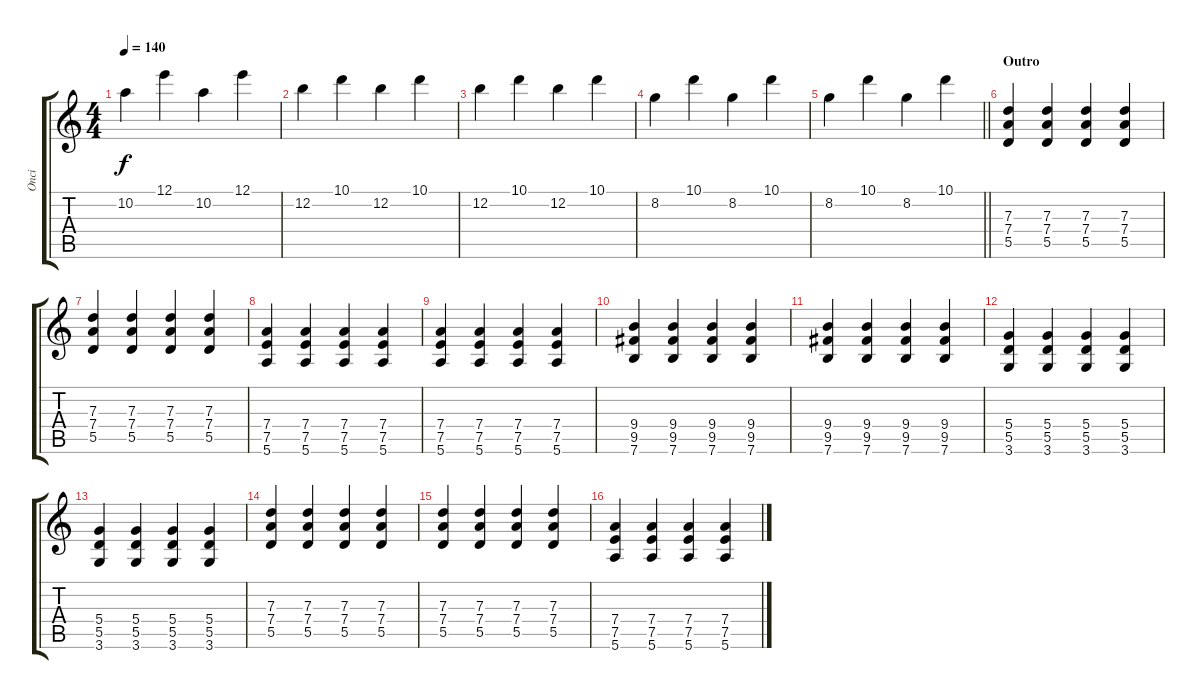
\track ("Onci" "Onci") {instrument distortionguitar}
\staff {score tabs}
\tuning (E4 B3 G3 D3 A2 E2) {hide}
\ts (4 4)
\tempo 140
\clef g2
\ks c
10.2.4{dy f} 12.1.4 10.2.4 12.1.4 |
12.2.4 10.1.4 12.2.4 10.1.4 |
12.2.4 10.1.4 12.2.4 10.1.4 |
8.2.4 10.1.4 8.2.4 10.1.4 |
\barLineRight lightlight
8.2.4 10.1.4 8.2.4 10.1.4 |
\section ("" "Outro")
(7.3 7.4 5.5).4 (7.3 7.4 5.5).4 (7.3 7.4 5.5).4 (7.3 7.4 5.5).4 |
(7.3 7.4 5.5).4 (7.3 7.4 5.5).4 (7.3 7.4 5.5).4 (7.3 7.4 5.5).4 |
(7.4 7.5 5.6).4 (7.4 7.5 5.6).4 (7.4 7.5 5.6).4 (7.4 7.5 5.6).4 |
(7.4 7.5 5.6).4 (7.4 7.5 5.6).4 (7.4 7.5 5.6).4 (7.4 7.5 5.6).4 |
(9.4 9.5 7.6).4 (9.4 9.5 7.6).4 (9.4 9.5 7.6).4 (9.4 9.5 7.6).4 |
(9.4 9.5 7.6).4 (9.4 9.5 7.6).4 (9.4 9.5 7.6).4 (9.4 9.5 7.6).4 |
(5.4 5.5 3.6).4 (5.4 5.5 3.6).4 (5.4 5.5 3.6).4 (5.4 5.5 3.6).4 |
(5.4 5.5 3.6).4 (5.4 5.5 3.6).4 (5.4 5.5 3.6).4 (5.4 5.5 3.6).4 |
(7.3 7.4 5.5).4 (7.3 7.4 5.5).4 (7.3 7.4 5.5).4 (7.3 7.4 5.5).4 |
(7.3 7.4 5.5).4 (7.3 7.4 5.5).4 (7.3 7.4 5.5).4 (7.3 7.4 5.5).4 |
(7.4 7.5 5.6).4 (7.4 7.5 5.6).4 (7.4 7.5 5.6).4 (7.4 7.5 5.6).4
